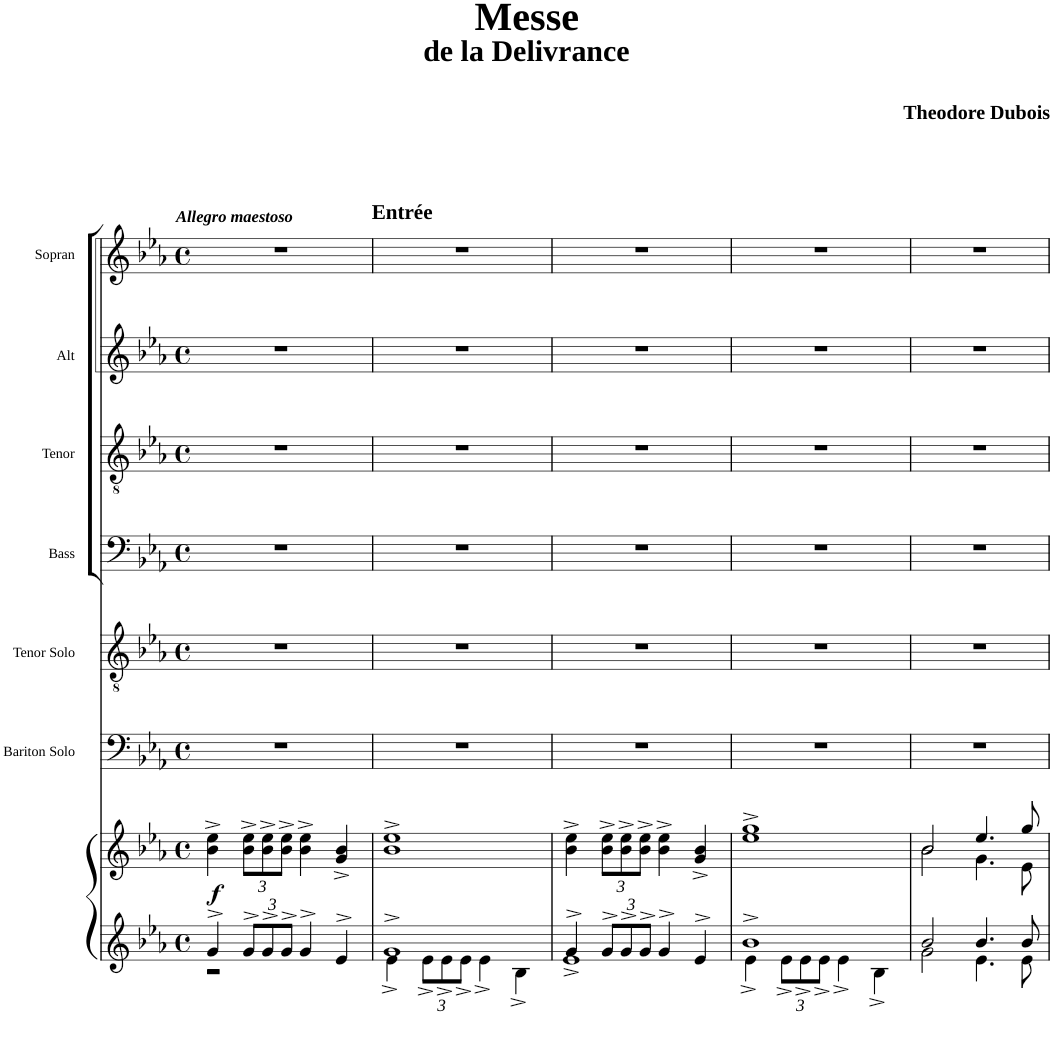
**kern	**kern	**dynam	**kern	**kern	**kern	**kern	**kern	**kern
*part7	*part7	*part7	*part6	*part5	*part4	*part3	*part2	*part1
*staff8	*staff7	*staff7/8	*staff6	*staff5	*staff4	*staff3	*staff2	*staff1
*	*	*	*I"Bariton Solo	*I"Tenor Solo	*I"Bass	*I"Tenor	*I"Alt	*I"Sopran
*	*	*	*	*	*I'B.	*I'T.	*I'A.	*I'S.
*clefG2	*clefG2	*	*clefF4	*clefGv2	*clefF4	*clefGv2	*clefG2	*clefG2
*k[b-e-a-]	*k[b-e-a-]	*	*k[b-e-a-]	*k[b-e-a-]	*k[b-e-a-]	*k[b-e-a-]	*k[b-e-a-]	*k[b-e-a-]
*E-:	*E-:	*	*E-:	*E-:	*E-:	*E-:	*E-:	*E-:
*M4/4	*M4/4	*	*M4/4	*M4/4	*M4/4	*M4/4	*M4/4	*M4/4
*met(c)	*met(c)	*	*met(c)	*met(c)	*met(c)	*met(c)	*met(c)	*met(c)
=1	=1	=1	=1	=1	=1	=1	=1	=1
*^	*	*	*	*	*	*	*	*
!	!	!	!	!	!	!	!	!	!LO:TX:a:Bi:t=Allegro maestoso
!	!	!	!LO:DY:b	!	!	!	!	!	!
4g^/	1r	4b-\^ 4ee-\^	f	1r	1r	1r	1r	1r	1r
*Xbrackettup	*	*Xbrackettup	*	*	*	*	*	*	*
12g^/L	.	12b-\^ 12ee-\^L	.	.	.	.	.	.	.
12g^/	.	12b-\^ 12ee-\^	.	.	.	.	.	.	.
12g^/J	.	12b-\^ 12ee-\^J	.	.	.	.	.	.	.
4g^/	.	4b-\^ 4ee-\^	.	.	.	.	.	.	.
4e-^/	.	4g/^ 4b-/^	.	.	.	.	.	.	.
!	!	!	!	!	!	!	!	!	!LO:TX:a:B:t=Entrée
=2	=2	=2	=2	=2	=2	=2	=2	=2	=2
1g^	4e-^\	1b-^ 1ee-^	.	1r	1r	1r	1r	1r	1r
.	12e-^\L	.	.	.	.	.	.	.	.
.	12e-^\	.	.	.	.	.	.	.	.
.	12e-^\J	.	.	.	.	.	.	.	.
.	4e-^\	.	.	.	.	.	.	.	.
.	4B-^\	.	.	.	.	.	.	.	.
=3	=3	=3	=3	=3	=3	=3	=3	=3	=3
4g^/	1e-^	4b-\^ 4ee-\^	.	1r	1r	1r	1r	1r	1r
12g^/L	.	12b-\^ 12ee-\^L	.	.	.	.	.	.	.
12g^/	.	12b-\^ 12ee-\^	.	.	.	.	.	.	.
12g^/J	.	12b-\^ 12ee-\^J	.	.	.	.	.	.	.
4g^/	.	4b-\^ 4ee-\^	.	.	.	.	.	.	.
4e-^/	.	4g/^ 4b-/^	.	.	.	.	.	.	.
=4	=4	=4	=4	=4	=4	=4	=4	=4	=4
1b-^	4e-^\	1ee-^ 1gg^	.	1r	1r	1r	1r	1r	1r
.	12e-^\L	.	.	.	.	.	.	.	.
.	12e-^\	.	.	.	.	.	.	.	.
.	12e-^\J	.	.	.	.	.	.	.	.
.	4e-^\	.	.	.	.	.	.	.	.
.	4B-^\	.	.	.	.	.	.	.	.
=5	=5	=5	=5	=5	=5	=5	=5	=5	=5
*	*	*^	*	*	*	*	*	*	*
2b-/	2g\	2b-/	2b-\	.	1r	1r	1r	1r	1r	1r
4.b-/	4.e-\	4.ee-/	4.g\	.	.	.	.	.	.	.
8b-/	8e-\	8gg/	8e-\	.	.	.	.	.	.	.
*v	*v	*	*	*	*	*	*	*	*	*
*	*v	*v	*	*	*	*	*	*	*
=	=	=	=	=	=	=	=	=
*-	*-	*-	*-	*-	*-	*-	*-	*-
